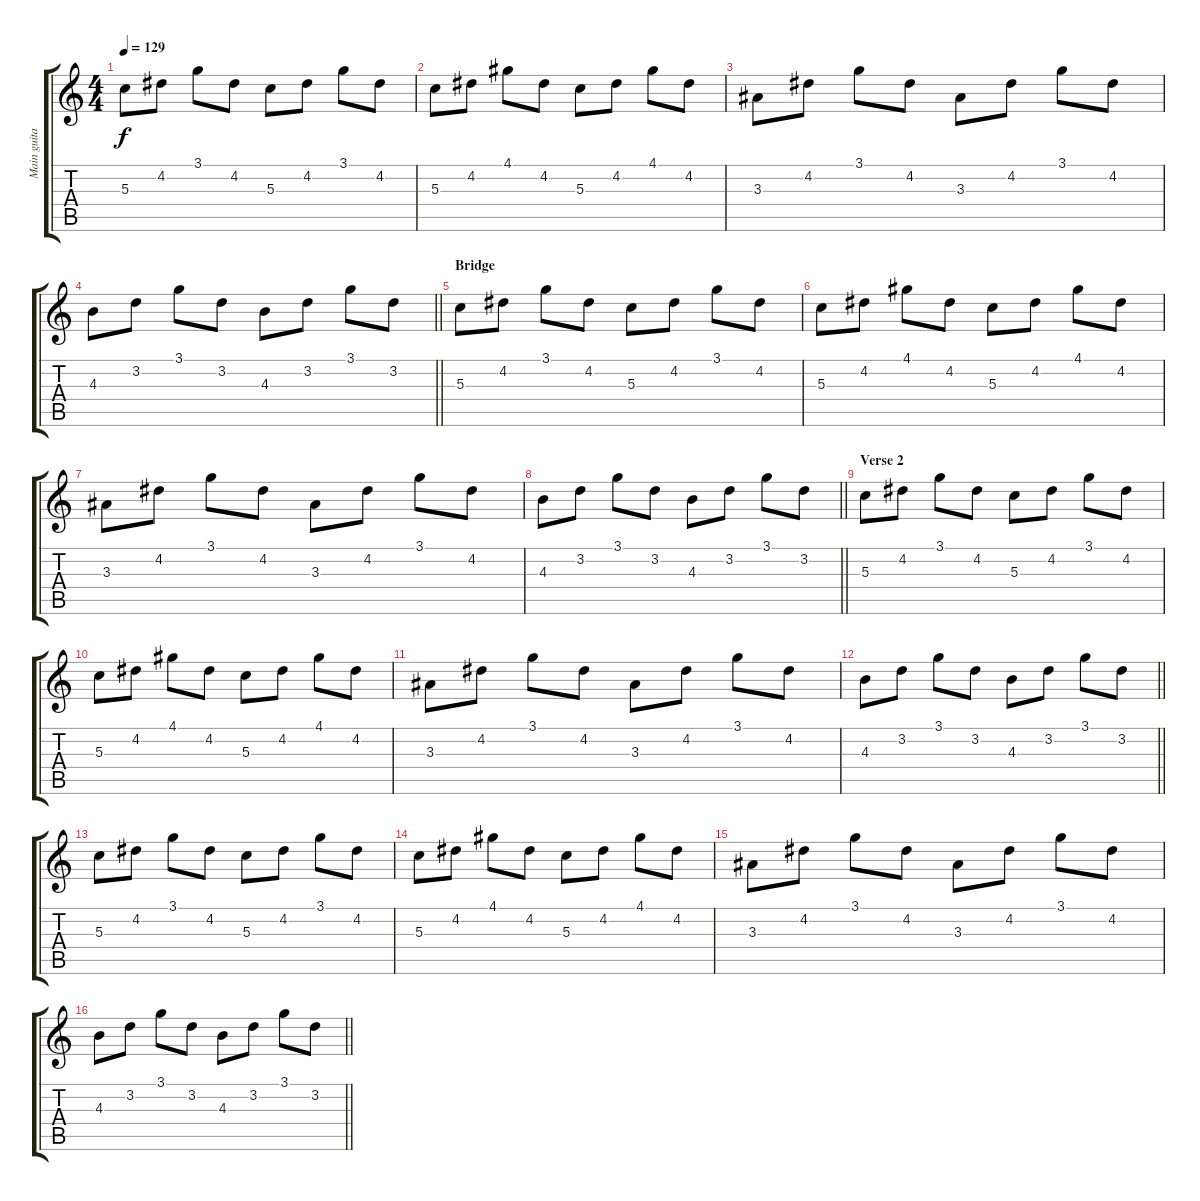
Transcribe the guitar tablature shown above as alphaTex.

\track ("Main guitar" "Main guita") {instrument acousticguitarnylon}
\staff {score tabs}
\tuning (E4 B3 G3 D3 A2 E2) {hide}
\ts (4 4)
\tempo 129
\clef g2
\ks c
5.3.8{dy f} 4.2.8 3.1.8 4.2.8 5.3.8 4.2.8 3.1.8 4.2.8 |
5.3.8 4.2.8 4.1.8 4.2.8 5.3.8 4.2.8 4.1.8 4.2.8 |
3.3.8 4.2.8 3.1.8 4.2.8 3.3.8 4.2.8 3.1.8 4.2.8 |
\barLineRight lightlight
4.3.8 3.2.8 3.1.8 3.2.8 4.3.8 3.2.8 3.1.8 3.2.8 |
\section ("" "Bridge")
5.3.8 4.2.8 3.1.8 4.2.8 5.3.8 4.2.8 3.1.8 4.2.8 |
5.3.8 4.2.8 4.1.8 4.2.8 5.3.8 4.2.8 4.1.8 4.2.8 |
3.3.8 4.2.8 3.1.8 4.2.8 3.3.8 4.2.8 3.1.8 4.2.8 |
\barLineRight lightlight
4.3.8 3.2.8 3.1.8 3.2.8 4.3.8 3.2.8 3.1.8 3.2.8 |
\section ("" "Verse 2")
5.3.8 4.2.8 3.1.8 4.2.8 5.3.8 4.2.8 3.1.8 4.2.8 |
5.3.8 4.2.8 4.1.8 4.2.8 5.3.8 4.2.8 4.1.8 4.2.8 |
3.3.8 4.2.8 3.1.8 4.2.8 3.3.8 4.2.8 3.1.8 4.2.8 |
\barLineRight lightlight
4.3.8 3.2.8 3.1.8 3.2.8 4.3.8 3.2.8 3.1.8 3.2.8 |
5.3.8 4.2.8 3.1.8 4.2.8 5.3.8 4.2.8 3.1.8 4.2.8 |
5.3.8 4.2.8 4.1.8 4.2.8 5.3.8 4.2.8 4.1.8 4.2.8 |
3.3.8 4.2.8 3.1.8 4.2.8 3.3.8 4.2.8 3.1.8 4.2.8 |
\barLineRight lightlight
4.3.8 3.2.8 3.1.8 3.2.8 4.3.8 3.2.8 3.1.8 3.2.8
